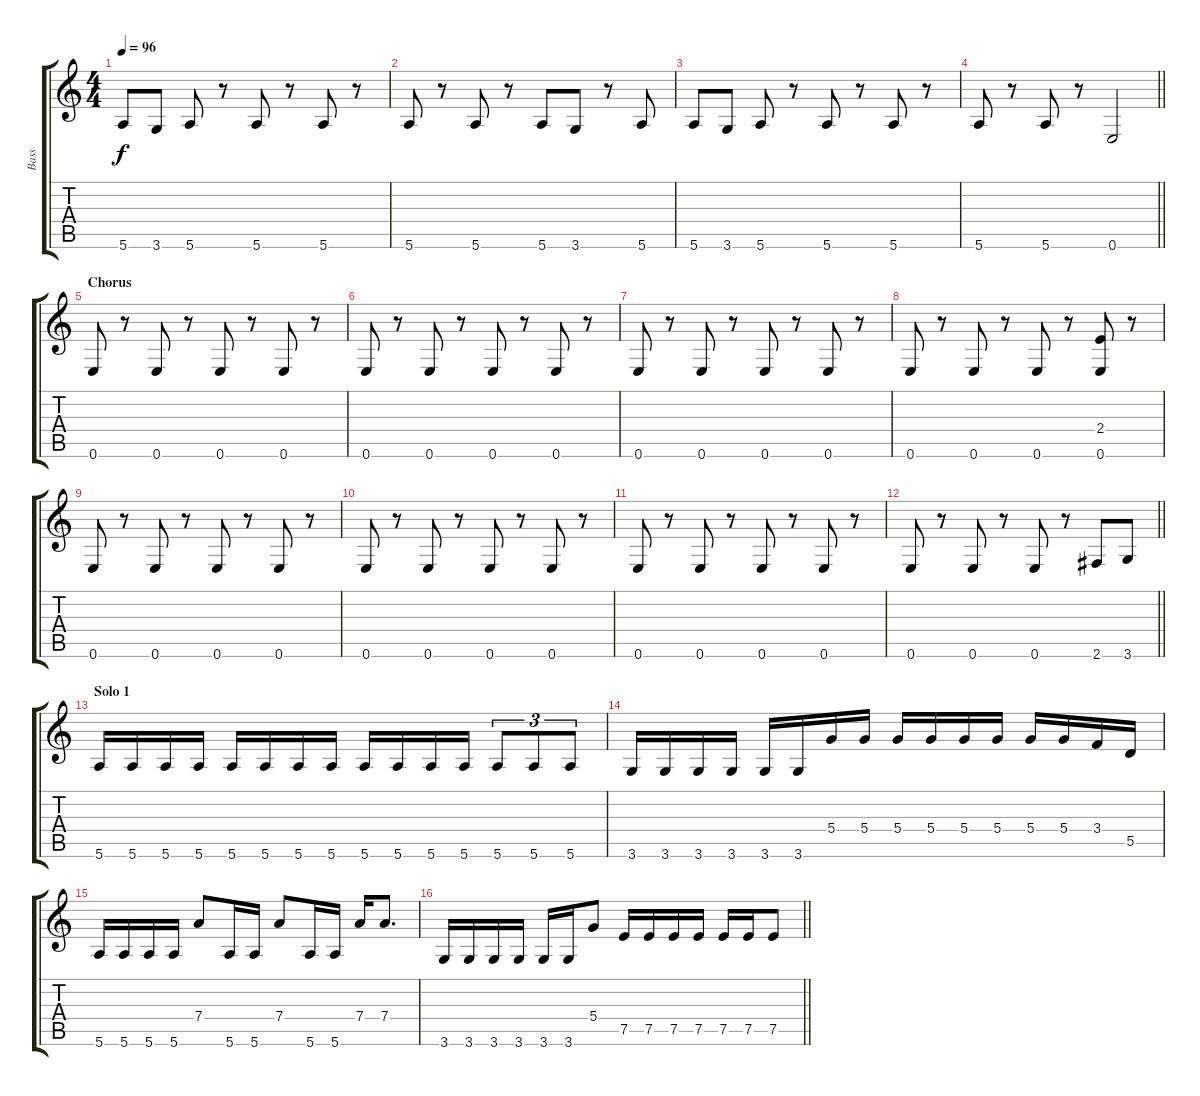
\track ("Bass" "Bass") {instrument electricbassfinger}
\staff {score tabs}
\tuning (E4 B3 G3 D3 A2 E2) {hide}
\ts (4 4)
\tempo 96
\clef g2
\ks c
5.6.8{dy f} 3.6.8 5.6.8 r.8 5.6.8 r.8 5.6.8 r.8 |
5.6.8 r.8 5.6.8 r.8 5.6.8 3.6.8 r.8 5.6.8 |
5.6.8 3.6.8 5.6.8 r.8 5.6.8 r.8 5.6.8 r.8 |
\barLineRight lightlight
5.6.8 r.8 5.6.8 r.8 0.6.2 |
\section ("" "Chorus")
0.6.8 r.8 0.6.8 r.8 0.6.8 r.8 0.6.8 r.8 |
0.6.8 r.8 0.6.8 r.8 0.6.8 r.8 0.6.8 r.8 |
0.6.8 r.8 0.6.8 r.8 0.6.8 r.8 0.6.8 r.8 |
0.6.8 r.8 0.6.8 r.8 0.6.8 r.8 (2.4 0.6).8 r.8 |
0.6.8 r.8 0.6.8 r.8 0.6.8 r.8 0.6.8 r.8 |
0.6.8 r.8 0.6.8 r.8 0.6.8 r.8 0.6.8 r.8 |
0.6.8 r.8 0.6.8 r.8 0.6.8 r.8 0.6.8 r.8 |
\barLineRight lightlight
0.6.8 r.8 0.6.8 r.8 0.6.8 r.8 2.6.8 3.6.8 |
\section ("" "Solo 1")
5.6.16 5.6.16 5.6.16 5.6.16 5.6.16 5.6.16 5.6.16 5.6.16 5.6.16 5.6.16 5.6.16 5.6.16 5.6.8{tu (3 2)} 5.6.8{tu (3 2)} 5.6.8{tu (3 2)} |
3.6.16 3.6.16 3.6.16 3.6.16 3.6.16 3.6.16 5.4.16 5.4.16 5.4.16 5.4.16 5.4.16 5.4.16 5.4.16 5.4.16 3.4.16 5.5.16 |
5.6.16 5.6.16 5.6.16 5.6.16 7.4.8 5.6.16 5.6.16 7.4.8 5.6.16 5.6.16 7.4.16 7.4.8{d} |
\barLineRight lightlight
3.6.16 3.6.16 3.6.16 3.6.16 3.6.16 3.6.16 5.4.8 7.5.16 7.5.16 7.5.16 7.5.16 7.5.16 7.5.16 7.5.8
